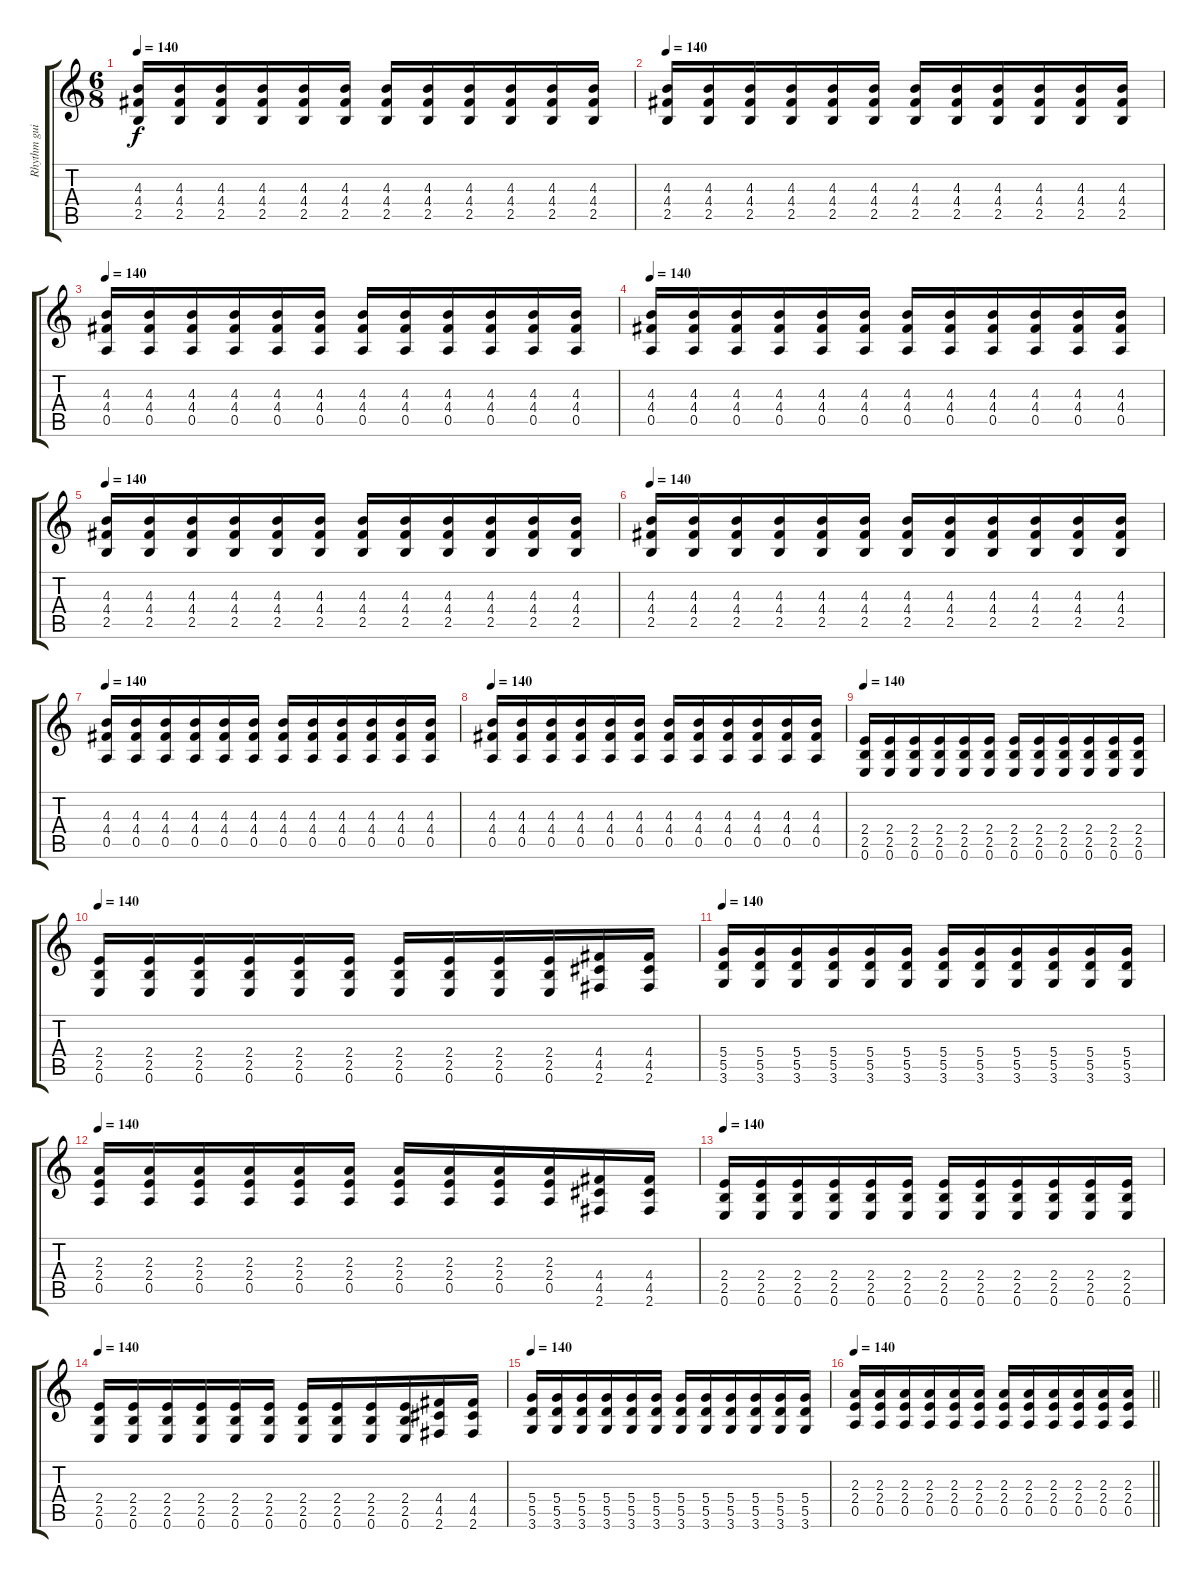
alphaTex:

\track ("Rhythm guitar" "Rhythm gui") {instrument distortionguitar}
\staff {score tabs}
\tuning (E4 B3 G3 D3 A2 E2) {hide}
\ts (6 8)
\tempo 140
\clef g2
\ks c
(4.3 4.4 2.5).16{dy f} (4.3 4.4 2.5).16 (4.3 4.4 2.5).16 (4.3 4.4 2.5).16 (4.3 4.4 2.5).16 (4.3 4.4 2.5).16 (4.3 4.4 2.5).16 (4.3 4.4 2.5).16 (4.3 4.4 2.5).16 (4.3 4.4 2.5).16 (4.3 4.4 2.5).16 (4.3 4.4 2.5).16 |
\tempo 140
(4.3 4.4 2.5).16 (4.3 4.4 2.5).16 (4.3 4.4 2.5).16 (4.3 4.4 2.5).16 (4.3 4.4 2.5).16 (4.3 4.4 2.5).16 (4.3 4.4 2.5).16 (4.3 4.4 2.5).16 (4.3 4.4 2.5).16 (4.3 4.4 2.5).16 (4.3 4.4 2.5).16 (4.3 4.4 2.5).16 |
\tempo 140
(4.3 4.4 0.5).16 (4.3 4.4 0.5).16 (4.3 4.4 0.5).16 (4.3 4.4 0.5).16 (4.3 4.4 0.5).16 (4.3 4.4 0.5).16 (4.3 4.4 0.5).16 (4.3 4.4 0.5).16 (4.3 4.4 0.5).16 (4.3 4.4 0.5).16 (4.3 4.4 0.5).16 (4.3 4.4 0.5).16 |
\tempo 140
(4.3 4.4 0.5).16 (4.3 4.4 0.5).16 (4.3 4.4 0.5).16 (4.3 4.4 0.5).16 (4.3 4.4 0.5).16 (4.3 4.4 0.5).16 (4.3 4.4 0.5).16 (4.3 4.4 0.5).16 (4.3 4.4 0.5).16 (4.3 4.4 0.5).16 (4.3 4.4 0.5).16 (4.3 4.4 0.5).16 |
\tempo 140
(4.3 4.4 2.5).16 (4.3 4.4 2.5).16 (4.3 4.4 2.5).16 (4.3 4.4 2.5).16 (4.3 4.4 2.5).16 (4.3 4.4 2.5).16 (4.3 4.4 2.5).16 (4.3 4.4 2.5).16 (4.3 4.4 2.5).16 (4.3 4.4 2.5).16 (4.3 4.4 2.5).16 (4.3 4.4 2.5).16 |
\tempo 140
(4.3 4.4 2.5).16 (4.3 4.4 2.5).16 (4.3 4.4 2.5).16 (4.3 4.4 2.5).16 (4.3 4.4 2.5).16 (4.3 4.4 2.5).16 (4.3 4.4 2.5).16 (4.3 4.4 2.5).16 (4.3 4.4 2.5).16 (4.3 4.4 2.5).16 (4.3 4.4 2.5).16 (4.3 4.4 2.5).16 |
\tempo 140
(4.3 4.4 0.5).16 (4.3 4.4 0.5).16 (4.3 4.4 0.5).16 (4.3 4.4 0.5).16 (4.3 4.4 0.5).16 (4.3 4.4 0.5).16 (4.3 4.4 0.5).16 (4.3 4.4 0.5).16 (4.3 4.4 0.5).16 (4.3 4.4 0.5).16 (4.3 4.4 0.5).16 (4.3 4.4 0.5).16 |
\tempo 140
(4.3 4.4 0.5).16 (4.3 4.4 0.5).16 (4.3 4.4 0.5).16 (4.3 4.4 0.5).16 (4.3 4.4 0.5).16 (4.3 4.4 0.5).16 (4.3 4.4 0.5).16 (4.3 4.4 0.5).16 (4.3 4.4 0.5).16 (4.3 4.4 0.5).16 (4.3 4.4 0.5).16 (4.3 4.4 0.5).16 |
\tempo 140
(2.4 2.5 0.6).16 (2.4 2.5 0.6).16 (2.4 2.5 0.6).16 (2.4 2.5 0.6).16 (2.4 2.5 0.6).16 (2.4 2.5 0.6).16 (2.4 2.5 0.6).16 (2.4 2.5 0.6).16 (2.4 2.5 0.6).16 (2.4 2.5 0.6).16 (2.4 2.5 0.6).16 (2.4 2.5 0.6).16 |
\tempo 140
(2.4 2.5 0.6).16 (2.4 2.5 0.6).16 (2.4 2.5 0.6).16 (2.4 2.5 0.6).16 (2.4 2.5 0.6).16 (2.4 2.5 0.6).16 (2.4 2.5 0.6).16 (2.4 2.5 0.6).16 (2.4 2.5 0.6).16 (2.4 2.5 0.6).16 (4.4 4.5 2.6).16 (4.4 4.5 2.6).16 |
\tempo 140
(5.4 5.5 3.6).16 (5.4 5.5 3.6).16 (5.4 5.5 3.6).16 (5.4 5.5 3.6).16 (5.4 5.5 3.6).16 (5.4 5.5 3.6).16 (5.4 5.5 3.6).16 (5.4 5.5 3.6).16 (5.4 5.5 3.6).16 (5.4 5.5 3.6).16 (5.4 5.5 3.6).16 (5.4 5.5 3.6).16 |
\tempo 140
(2.3 2.4 0.5).16 (2.3 2.4 0.5).16 (2.3 2.4 0.5).16 (2.3 2.4 0.5).16 (2.3 2.4 0.5).16 (2.3 2.4 0.5).16 (2.3 2.4 0.5).16 (2.3 2.4 0.5).16 (2.3 2.4 0.5).16 (2.3 2.4 0.5).16 (4.4 4.5 2.6).16 (4.4 4.5 2.6).16 |
\tempo 140
(2.4 2.5 0.6).16 (2.4 2.5 0.6).16 (2.4 2.5 0.6).16 (2.4 2.5 0.6).16 (2.4 2.5 0.6).16 (2.4 2.5 0.6).16 (2.4 2.5 0.6).16 (2.4 2.5 0.6).16 (2.4 2.5 0.6).16 (2.4 2.5 0.6).16 (2.4 2.5 0.6).16 (2.4 2.5 0.6).16 |
\tempo 140
(2.4 2.5 0.6).16 (2.4 2.5 0.6).16 (2.4 2.5 0.6).16 (2.4 2.5 0.6).16 (2.4 2.5 0.6).16 (2.4 2.5 0.6).16 (2.4 2.5 0.6).16 (2.4 2.5 0.6).16 (2.4 2.5 0.6).16 (2.4 2.5 0.6).16 (4.4 4.5 2.6).16 (4.4 4.5 2.6).16 |
\tempo 140
(5.4 5.5 3.6).16 (5.4 5.5 3.6).16 (5.4 5.5 3.6).16 (5.4 5.5 3.6).16 (5.4 5.5 3.6).16 (5.4 5.5 3.6).16 (5.4 5.5 3.6).16 (5.4 5.5 3.6).16 (5.4 5.5 3.6).16 (5.4 5.5 3.6).16 (5.4 5.5 3.6).16 (5.4 5.5 3.6).16 |
\tempo 140
\barLineRight lightlight
(2.3 2.4 0.5).16 (2.3 2.4 0.5).16 (2.3 2.4 0.5).16 (2.3 2.4 0.5).16 (2.3 2.4 0.5).16 (2.3 2.4 0.5).16 (2.3 2.4 0.5).16 (2.3 2.4 0.5).16 (2.3 2.4 0.5).16 (2.3 2.4 0.5).16 (2.3 2.4 0.5).16 (2.3 2.4 0.5).16
